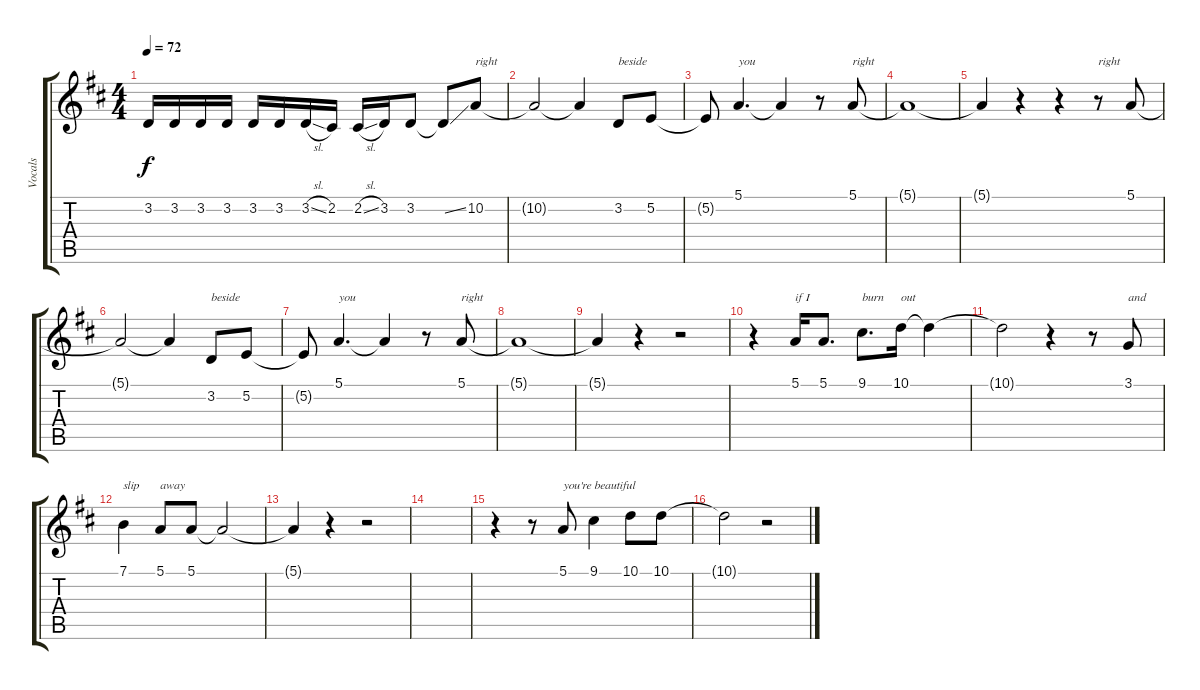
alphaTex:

\track ("Vocals" "Vocals") {instrument choiraahs}
\staff {score tabs}
\tuning (E4 B3 G3 D3 A2 E2) {hide}
\ts (4 4)
\tempo 72
\clef g2
\ks d
3.2.16{dy f} 3.2.16 3.2.16 3.2.16 3.2.16 3.2.16 3.2{sl}.16 2.2.16 2.2{sl}.16 3.2.16 3.2.8 3.2{ss t}.8 10.2.8{txt "right"} |
10.2{t}.2 10.2{t}.4 3.2.8{txt "beside"} 5.2.8 |
5.2{t}.8 5.1.4{d txt "you"} 5.1{t}.4 r.8 5.1.8{txt "right"} |
5.1{t}.1 |
5.1{t}.4 r.4 r.4 r.8{txt "right"} 5.1.8 |
5.1{t}.2 5.1{t}.4 3.2.8{txt "beside"} 5.2.8 |
5.2{t}.8 5.1.4{d txt "you"} 5.1{t}.4 r.8 5.1.8{txt "right"} |
5.1{t}.1 |
5.1{t}.4 r.4 r.2 |
r.4 5.1.16{txt "if I"} 5.1.8{d} 9.1.8{d txt "burn"} 10.1.16{txt "out"} 10.1{t}.4 |
10.1{t}.2 r.4 r.8 3.1.8{txt "and"} |
7.1.4{txt "slip"} 5.1.8{txt "away"} 5.1.8 5.1{t}.2 |
5.1{t}.4 r.4 r.2 |
|
r.4 r.8 5.1.8{txt "you're beautiful"} 9.1.4 10.1.8 10.1.8 |
10.1{t}.2 r.2
